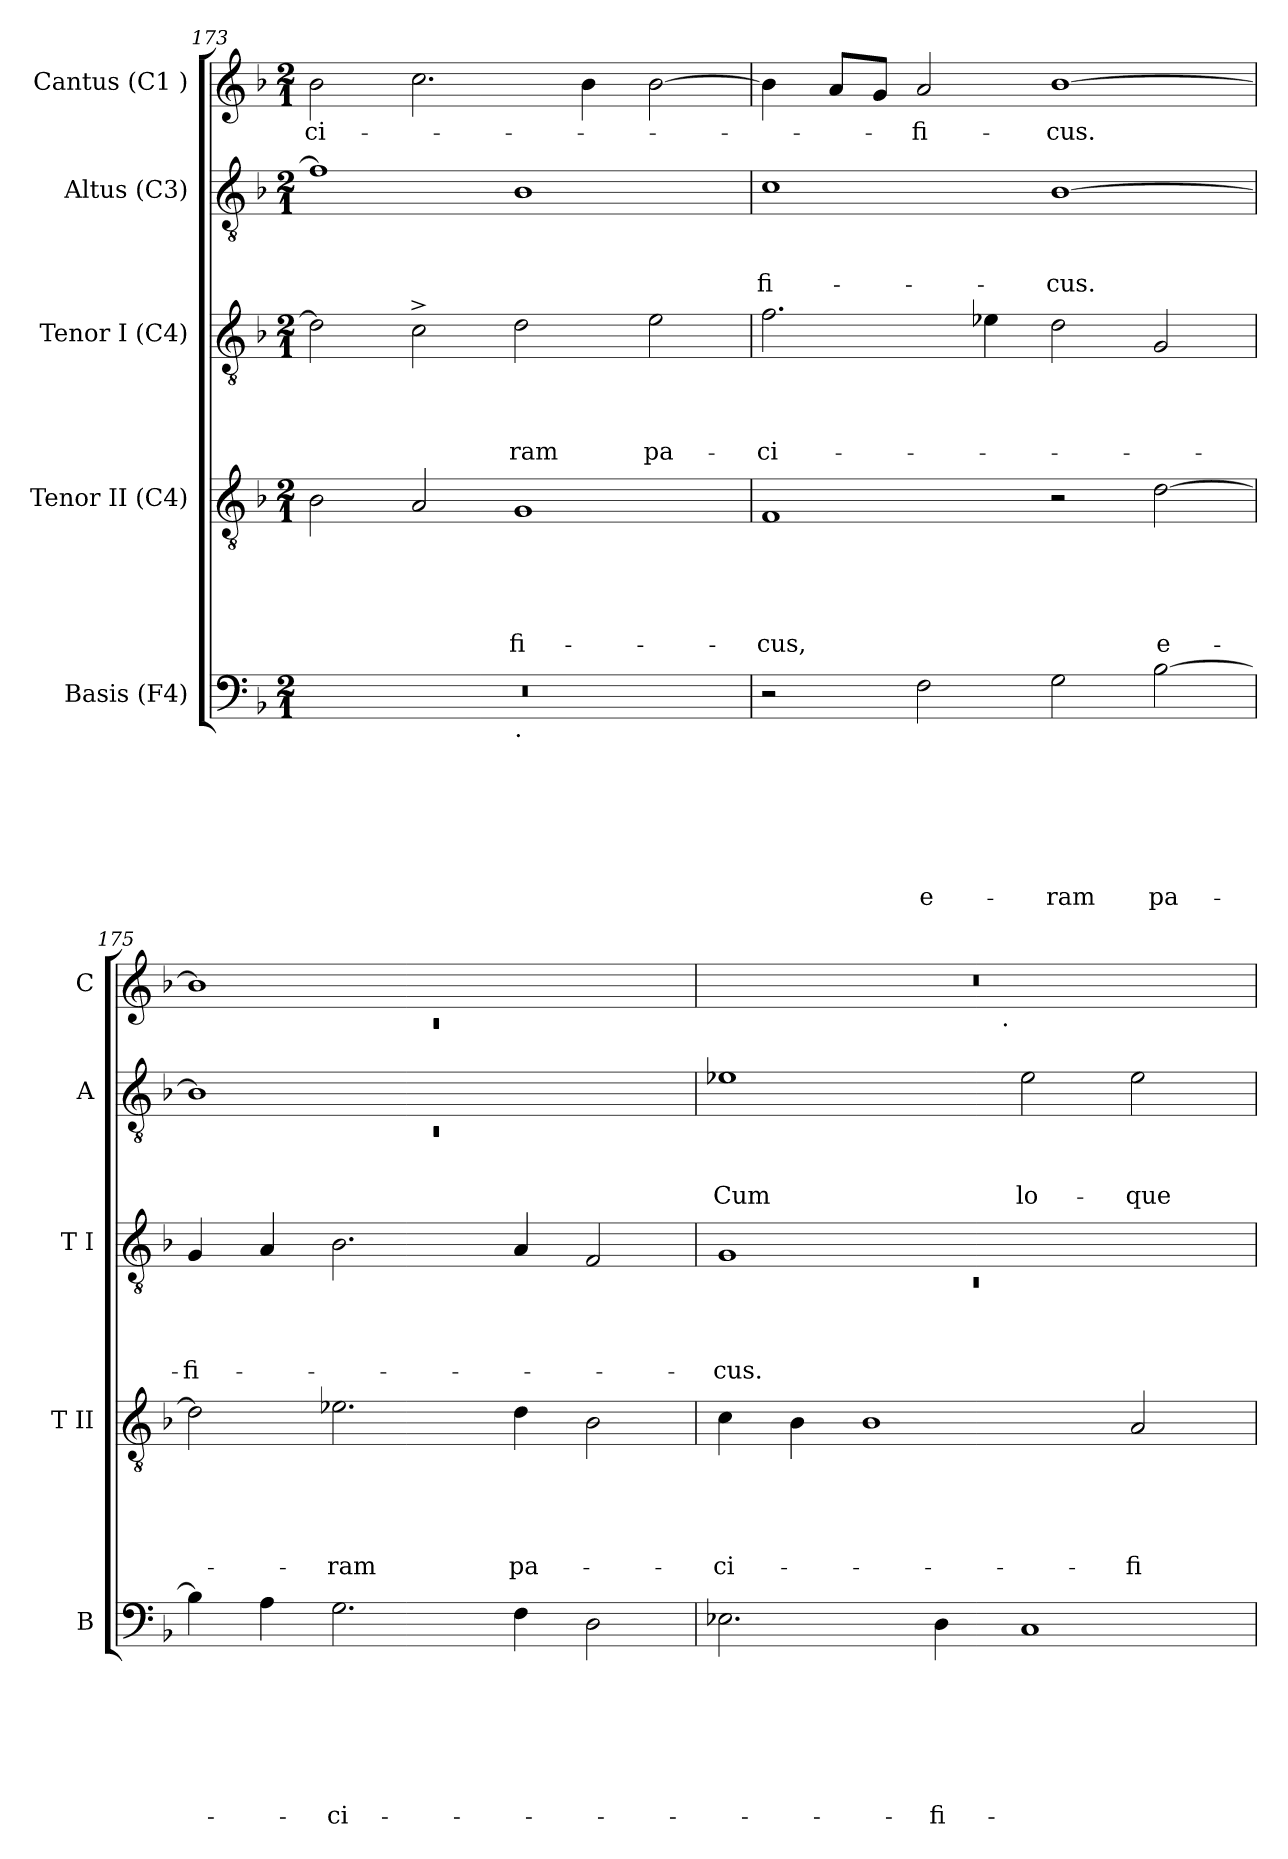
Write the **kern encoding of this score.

**kern	**text	**text	**text	**text	**text	**text	**text	**kern	**text	**text	**text	**text	**text	**kern	**text	**text	**text	**text	**kern	**text	**text	**text	**kern	**text
*part5	*part5	*part5	*part5	*part5	*part5	*part5	*part5	*part4	*part4	*part4	*part4	*part4	*part4	*part3	*part3	*part3	*part3	*part3	*part2	*part2	*part2	*part2	*part1	*part1
*staff5	*staff5	*staff5	*staff5	*staff5	*staff5	*staff5	*staff5	*staff4	*staff4	*staff4	*staff4	*staff4	*staff4	*staff3	*staff3	*staff3	*staff3	*staff3	*staff2	*staff2	*staff2	*staff2	*staff1	*staff1
*I"Basis (F4)	*	*	*	*	*	*	*	*I"Tenor II (C4)	*	*	*	*	*	*I"Tenor I (C4)	*	*	*	*	*I"Altus (C3)	*	*	*	*I"Cantus (C1 )	*
*I'B	*	*	*	*	*	*	*	*I'T II	*	*	*	*	*	*I'T I	*	*	*	*	*I'A	*	*	*	*I'C	*
*clefF4	*	*	*	*	*	*	*	*clefGv2	*	*	*	*	*	*clefGv2	*	*	*	*	*clefGv2	*	*	*	*clefG2	*
*k[b-]	*	*	*	*	*	*	*	*k[b-]	*	*	*	*	*	*k[b-]	*	*	*	*	*k[b-]	*	*	*	*k[b-]	*
*F:	*	*	*	*	*	*	*	*F:	*	*	*	*	*	*F:	*	*	*	*	*F:	*	*	*	*F:	*
*M2/1	*	*	*	*	*	*	*	*M2/1	*	*	*	*	*	*M2/1	*	*	*	*	*M2/1	*	*	*	*M2/1	*
=173	=173	=173	=173	=173	=173	=173	=173	=173	=173	=173	=173	=173	=173	=173	=173	=173	=173	=173	=173	=173	=173	=173	=173	=173
!	!	!	!	!	!	!	!	!	!	!	!	!	!	!	!	!	!	!	!	!	!	!	!	!LO:LY:b
*^	*	*	*	*	*	*	*	*	*	*	*	*	*	*	*	*	*	*	*	*	*	*	*	*
0r	1ryy	.	.	.	.	.	.	.	2B-\	.	.	.	.	.	2d\]	.	.	.	.	1f]	.	.	.	2b-\	-ci-
.	.	.	.	.	.	.	.	.	2A/	.	.	.	.	.	2c^>\	.	.	.	.	.	.	.	.	2.cc\	.
!	!LO:TX:b:t=.	!	!	!	!	!	!	!	!	!	!	!	!	!	!	!	!	!	!	!	!	!	!	!	!
!	!	!	!	!	!	!	!	!	!	!	!	!	!	!LO:LY:b	!	!	!	!	!LO:LY:b	!	!	!	!	!	!
.	1ryy	.	.	.	.	.	.	.	1G	.	.	.	.	-fi-	2d\	.	.	.	-ram	1B-	.	.	.	.	.
.	.	.	.	.	.	.	.	.	.	.	.	.	.	.	.	.	.	.	.	.	.	.	.	4b-\	.
!	!	!	!	!	!	!	!	!	!	!	!	!	!	!	!	!	!	!	!LO:LY:b	!	!	!	!	!	!
.	.	.	.	.	.	.	.	.	.	.	.	.	.	.	2e\	.	.	.	pa-	.	.	.	.	[>2b-\	.
=174	=174	=174	=174	=174	=174	=174	=174	=174	=174	=174	=174	=174	=174	=174	=174	=174	=174	=174	=174	=174	=174	=174	=174	=174	=174
!	!	!	!	!	!	!	!	!	!	!	!	!	!	!LO:LY:b	!	!	!	!	!LO:LY:b	!	!	!	!LO:LY:b	!	!
*v	*v	*	*	*	*	*	*	*	*	*	*	*	*	*	*	*	*	*	*	*	*	*	*	*	*
2r	.	.	.	.	.	.	.	1F	.	.	.	.	-cus,	2.f\	.	.	.	-ci-	1c	.	.	-fi-	4b-\]	.
.	.	.	.	.	.	.	.	.	.	.	.	.	.	.	.	.	.	.	.	.	.	.	8a/L	.
.	.	.	.	.	.	.	.	.	.	.	.	.	.	.	.	.	.	.	.	.	.	.	8g/J	.
!	!	!	!	!	!	!	!LO:LY:b	!	!	!	!	!	!	!	!	!	!	!	!	!	!	!	!	!LO:LY:b
2F\	.	.	.	.	.	.	e-	.	.	.	.	.	.	.	.	.	.	.	.	.	.	.	2a/	-fi-
.	.	.	.	.	.	.	.	.	.	.	.	.	.	4e-\	.	.	.	.	.	.	.	.	.	.
!	!	!	!	!	!	!	!LO:LY:b	!	!	!	!	!	!	!	!	!	!	!	!	!	!	!LO:LY:b	!	!LO:LY:b
2G\	.	.	.	.	.	.	-ram	2r	.	.	.	.	.	2d\	.	.	.	.	[>1B-	.	.	-cus.	[>1b-	-cus.
!	!	!	!	!	!	!	!LO:LY:b	!	!	!	!	!	!LO:LY:b:rj	!	!	!	!	!	!	!	!	!	!	!
[>2B-\	.	.	.	.	.	.	pa-	[>2d\	.	.	.	.	e-	2G/	.	.	.	.	.	.	.	.	.	.
=175	=175	=175	=175	=175	=175	=175	=175	=175	=175	=175	=175	=175	=175	=175	=175	=175	=175	=175	=175	=175	=175	=175	=175	=175
*	*	*	*	*	*	*	*	*	*	*	*	*	*	*	*	*	*	*	*^	*	*	*	*^	*
!	!	!	!	!	!	!	!	!	!	!	!	!	!	!	!	!	!	!LO:LY:b	!	!LO:N:vis=1	!	!	!	!	!LO:N:vis=1	!
4B-\]	.	.	.	.	.	.	.	2d\]	.	.	.	.	.	4G/	.	.	.	-fi-	1B-]	0rC	.	.	.	1b-]	0rc	.
4A\	.	.	.	.	.	.	.	.	.	.	.	.	.	4A/	.	.	.	.	.	.	.	.	.	.	.	.
!	!	!	!	!	!	!	!LO:LY:b	!	!	!	!	!	!LO:LY:b	!	!	!	!	!	!	!	!	!	!	!	!	!
2.G\	.	.	.	.	.	.	-ci-	2.e-\	.	.	.	.	-ram	2.B-\	.	.	.	.	.	.	.	.	.	.	.	.
.	.	.	.	.	.	.	.	.	.	.	.	.	.	.	.	.	.	.	1ryy	.	.	.	.	1ryy	.	.
!	!	!	!	!	!	!	!	!	!	!	!	!	!LO:LY:b	!	!	!	!	!	!	!	!	!	!	!	!	!
4F\	.	.	.	.	.	.	.	4d\	.	.	.	.	pa-	4A/	.	.	.	.	.	.	.	.	.	.	.	.
2D\	.	.	.	.	.	.	.	2B-\	.	.	.	.	.	2F/	.	.	.	.	.	.	.	.	.	.	.	.
*	*	*	*	*	*	*	*	*	*	*	*	*	*	*	*	*	*	*	*v	*v	*	*	*	*	*	*
=176	=176	=176	=176	=176	=176	=176	=176	=176	=176	=176	=176	=176	=176	=176	=176	=176	=176	=176	=176	=176	=176	=176	=176	=176	=176
*	*	*	*	*	*	*	*	*	*	*	*	*	*	*^	*	*	*	*	*	*	*	*	*	*	*
!	!	!	!	!	!	!	!	!	!	!	!	!	!LO:LY:b	!	!LO:N:vis=1	!	!	!	!LO:LY:b	!	!	!	!LO:LY:b	!	!	!
2.E-\	.	.	.	.	.	.	.	4c\	.	.	.	.	-ci-	1G	0rC	.	.	.	-cus.	1e-X	.	.	Cum	0r	2ryy	.
.	.	.	.	.	.	.	.	4B-\	.	.	.	.	.	.	.	.	.	.	.	.	.	.	.	.	.	.
.	.	.	.	.	.	.	.	1B-	.	.	.	.	.	.	.	.	.	.	.	.	.	.	.	.	4...ryy	.
!	!	!	!	!	!	!	!LO:LY:b	!	!	!	!	!	!	!	!	!	!	!	!	!	!	!	!	!	!	!
4D\	.	.	.	.	.	.	-fi-	.	.	.	.	.	.	.	.	.	.	.	.	.	.	.	.	.	.	.
!	!	!	!	!	!	!	!	!	!	!	!	!	!	!	!	!	!	!	!	!	!	!	!	!	!LO:TX:b:t=.	!
.	.	.	.	.	.	.	.	.	.	.	.	.	.	.	.	.	.	.	.	.	.	.	.	.	1ryy	.
!	!	!	!	!	!	!	!	!	!	!	!	!	!	!	!	!	!	!	!	!	!	!	!LO:LY:b	!	!	!
1C	.	.	.	.	.	.	.	.	.	.	.	.	.	1ryy	.	.	.	.	.	2e-\	.	.	lo-	.	.	.
!	!	!	!	!	!	!	!	!	!	!	!	!	!LO:LY:b	!	!	!	!	!	!	!	!	!	!LO:LY:b	!	!	!
.	.	.	.	.	.	.	.	2A/	.	.	.	.	-fi-	.	.	.	.	.	.	2e-\	.	.	-que-	.	.	.
.	.	.	.	.	.	.	.	.	.	.	.	.	.	.	.	.	.	.	.	.	.	.	.	.	32ryy	.
*	*	*	*	*	*	*	*	*	*	*	*	*	*	*v	*v	*	*	*	*	*	*	*	*	*v	*v	*
=	=	=	=	=	=	=	=	=	=	=	=	=	=	=	=	=	=	=	=	=	=	=	=	=
*-	*-	*-	*-	*-	*-	*-	*-	*-	*-	*-	*-	*-	*-	*-	*-	*-	*-	*-	*-	*-	*-	*-	*-	*-
